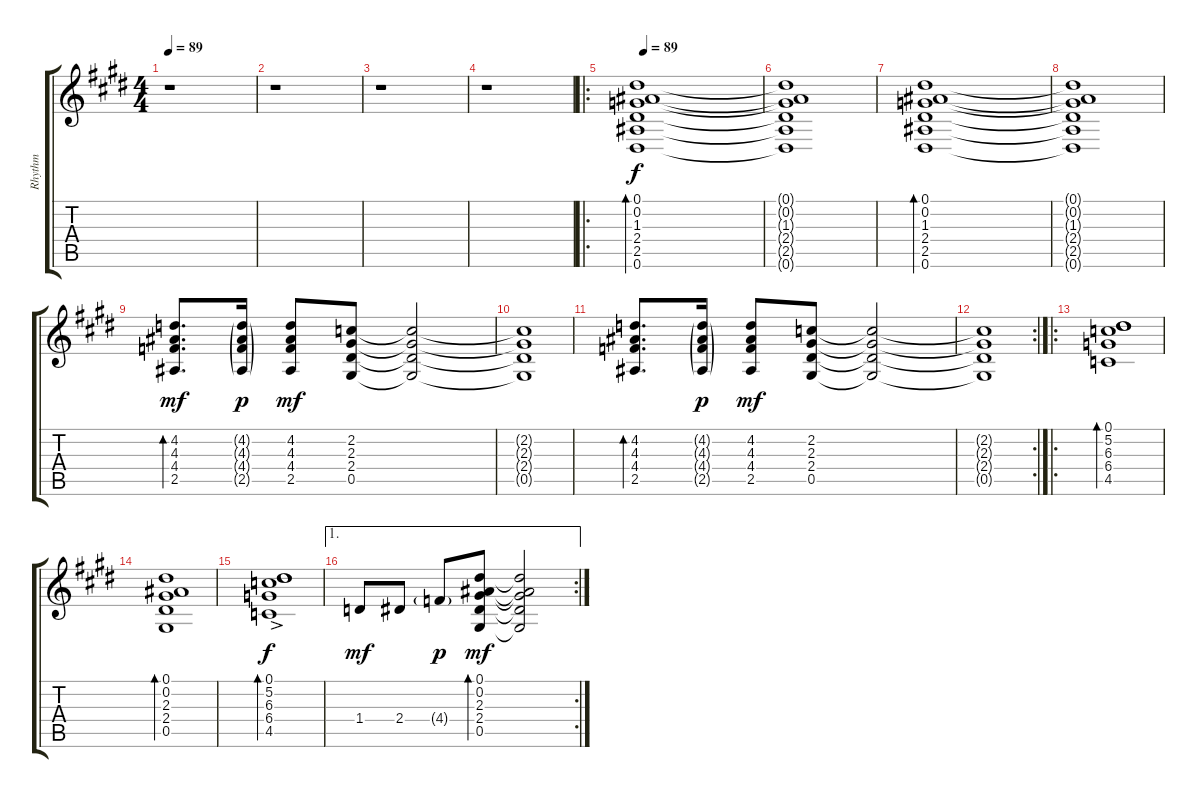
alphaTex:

\track ("Rhythm" "Rhythm") {instrument acousticguitarsteel}
\staff {score tabs}
\tuning (Eb4 Bb3 Gb3 Db3 Ab2 Eb2) {hide}
\ts (4 4)
\tempo 89
\clef g2
\ks e
r.1{dy f instrument acousticguitarsteel} |
r.1 |
r.1 |
r.1 |
\ro
\tempo 89
(0.1 0.2 1.3 2.4 2.5 0.6).1{bd 30} |
\ks c#minor
(0.1{t} 0.2{t} 1.3{t} 2.4{t} 2.5{t} 0.6{t}).1 |
(0.1 0.2 1.3 2.4 2.5 0.6).1{bd 30} |
(0.1{t} 0.2{t} 1.3{t} 2.4{t} 2.5{t} 0.6{t}).1 |
\ks e
(4.2 4.3 4.4 2.5).8{d bd 30 dy mf} (4.2{g} 4.3{g} 4.4{g} 2.5{g}).16{dy p} (4.2 4.3 4.4 2.5).8{dy mf} (2.2 2.3 2.4 0.5).8 (2.2{t} 2.3{t} 2.4{t} 0.5{t}).2 |
\ks c#minor
(2.2{t} 2.3{t} 2.4{t} 0.5{t}).1 |
(4.2 4.3 4.4 2.5).8{d bd 30} (4.2{g} 4.3{g} 4.4{g} 2.5{g}).16{dy p} (4.2 4.3 4.4 2.5).8{dy mf} (2.2 2.3 2.4 0.5).8 (2.2{t} 2.3{t} 2.4{t} 0.5{t}).2 |
\rc 2
(2.2{t} 2.3{t} 2.4{t} 0.5{t}).1 |
\ro
\ks e
(0.1 5.2 6.3 6.4 4.5).1{bd 30} |
\ks c#minor
(0.1 0.2 2.3 2.4 0.5).1{bd 30} |
(0.1{ac} 5.2{ac} 6.3{ac} 6.4{ac} 4.5{ac}).1{bd 30 dy f} |
\ae 1
\rc 2
1.4.8{dy mf} 2.4.8 4.4{g}.8{dy p} (0.1 0.2 2.3 2.4 0.5).8{bd 30 dy mf} (0.1{t} 0.2{t} 2.3{t} 2.4{t} 0.5{t}).2
